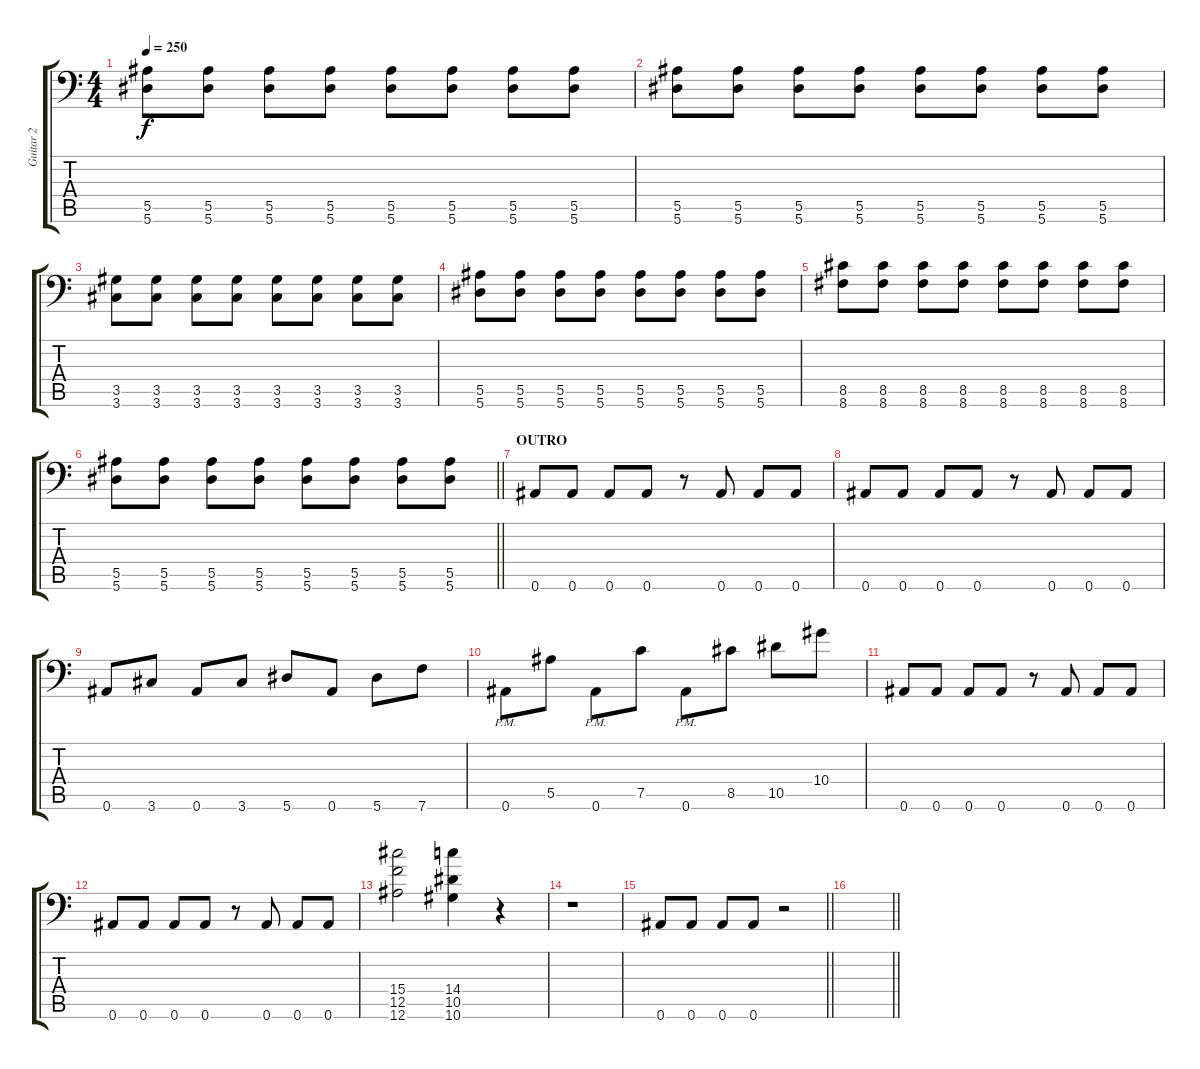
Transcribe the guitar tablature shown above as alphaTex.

\track ("Guitar 2" "Guitar 2") {instrument distortionguitar}
\staff {score tabs}
\tuning (C4 G3 Eb3 Bb2 F2 Bb1) {hide}
\ts (4 4)
\tempo 250
\clef f4
\ks c
(5.5 5.6).8{dy f} (5.5 5.6).8 (5.5 5.6).8 (5.5 5.6).8 (5.5 5.6).8 (5.5 5.6).8 (5.5 5.6).8 (5.5 5.6).8 |
(5.5 5.6).8 (5.5 5.6).8 (5.5 5.6).8 (5.5 5.6).8 (5.5 5.6).8 (5.5 5.6).8 (5.5 5.6).8 (5.5 5.6).8 |
(3.5 3.6).8 (3.5 3.6).8 (3.5 3.6).8 (3.5 3.6).8 (3.5 3.6).8 (3.5 3.6).8 (3.5 3.6).8 (3.5 3.6).8 |
(5.5 5.6).8 (5.5 5.6).8 (5.5 5.6).8 (5.5 5.6).8 (5.5 5.6).8 (5.5 5.6).8 (5.5 5.6).8 (5.5 5.6).8 |
(8.5 8.6).8 (8.5 8.6).8 (8.5 8.6).8 (8.5 8.6).8 (8.5 8.6).8 (8.5 8.6).8 (8.5 8.6).8 (8.5 8.6).8 |
\barLineRight lightlight
(5.5 5.6).8 (5.5 5.6).8 (5.5 5.6).8 (5.5 5.6).8 (5.5 5.6).8 (5.5 5.6).8 (5.5 5.6).8 (5.5 5.6).8 |
\section ("" "OUTRO")
0.6.8 0.6.8 0.6.8 0.6.8 r.8 0.6.8 0.6.8 0.6.8 |
0.6.8 0.6.8 0.6.8 0.6.8 r.8 0.6.8 0.6.8 0.6.8 |
0.6.8 3.6.8 0.6.8 3.6.8 5.6.8 0.6.8 5.6.8 7.6.8 |
0.6{pm}.8 5.5.8 0.6{pm}.8 7.5.8 0.6{pm}.8 8.5.8 10.5.8 10.4.8 |
0.6.8 0.6.8 0.6.8 0.6.8 r.8 0.6.8 0.6.8 0.6.8 |
0.6.8 0.6.8 0.6.8 0.6.8 r.8 0.6.8 0.6.8 0.6.8 |
(15.4 12.5 12.6).2 (14.4 10.5 10.6).4 r.4 |
r.1 |
\barLineRight lightlight
0.6.8 0.6.8 0.6.8 0.6.8 r.2 |
\barLineRight lightlight
